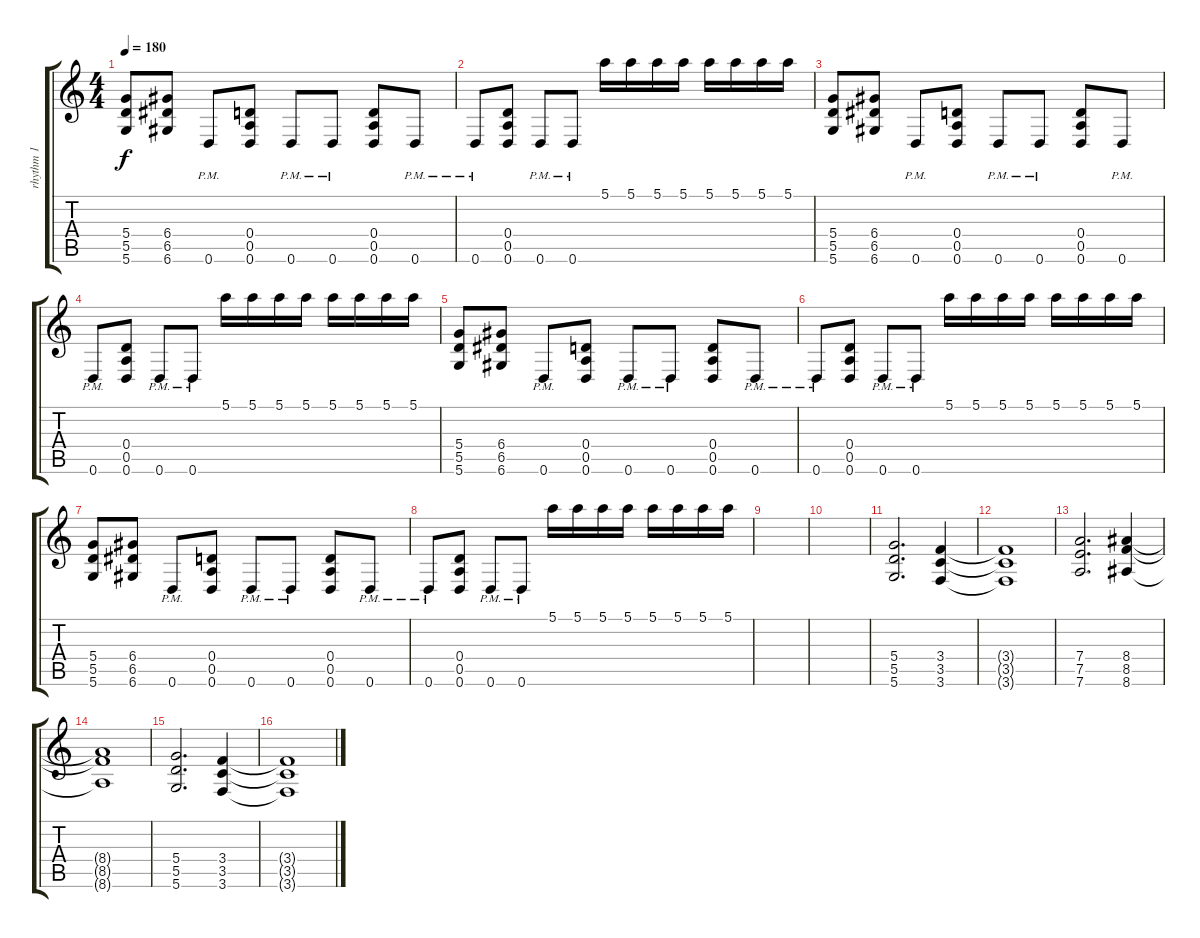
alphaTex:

\track ("rhythm 1" "rhythm 1") {instrument distortionguitar}
\staff {score tabs}
\tuning (E4 B3 G3 D3 A2 D2) {hide}
\ts (4 4)
\tempo 180
\clef g2
\ks c
(5.4 5.5 5.6).8{dy f} (6.4 6.5 6.6).8 0.6{pm}.8 (0.4 0.5 0.6).8 0.6{pm}.8 0.6{pm}.8 (0.4 0.5 0.6).8 0.6{pm}.8 |
0.6{pm}.8 (0.4 0.5 0.6).8 0.6{pm}.8 0.6{pm}.8 5.1.16 5.1.16 5.1.16 5.1.16 5.1.16 5.1.16 5.1.16 5.1.16 |
(5.4 5.5 5.6).8 (6.4 6.5 6.6).8 0.6{pm}.8 (0.4 0.5 0.6).8 0.6{pm}.8 0.6{pm}.8 (0.4 0.5 0.6).8 0.6{pm}.8 |
0.6{pm}.8 (0.4 0.5 0.6).8 0.6{pm}.8 0.6{pm}.8 5.1.16 5.1.16 5.1.16 5.1.16 5.1.16 5.1.16 5.1.16 5.1.16 |
(5.4 5.5 5.6).8 (6.4 6.5 6.6).8 0.6{pm}.8 (0.4 0.5 0.6).8 0.6{pm}.8 0.6{pm}.8 (0.4 0.5 0.6).8 0.6{pm}.8 |
0.6{pm}.8 (0.4 0.5 0.6).8 0.6{pm}.8 0.6{pm}.8 5.1.16 5.1.16 5.1.16 5.1.16 5.1.16 5.1.16 5.1.16 5.1.16 |
(5.4 5.5 5.6).8 (6.4 6.5 6.6).8 0.6{pm}.8 (0.4 0.5 0.6).8 0.6{pm}.8 0.6{pm}.8 (0.4 0.5 0.6).8 0.6{pm}.8 |
0.6{pm}.8 (0.4 0.5 0.6).8 0.6{pm}.8 0.6{pm}.8 5.1.16 5.1.16 5.1.16 5.1.16 5.1.16 5.1.16 5.1.16 5.1.16 |
|
|
(5.4 5.5 5.6).2{d} (3.4 3.5 3.6).4 |
(3.4{t} 3.5{t} 3.6{t}).1 |
(7.4 7.5 7.6).2{d} (8.4 8.5 8.6).4 |
(8.4{t} 8.5{t} 8.6{t}).1 |
(5.4 5.5 5.6).2{d} (3.4 3.5 3.6).4 |
(3.4{t} 3.5{t} 3.6{t}).1
